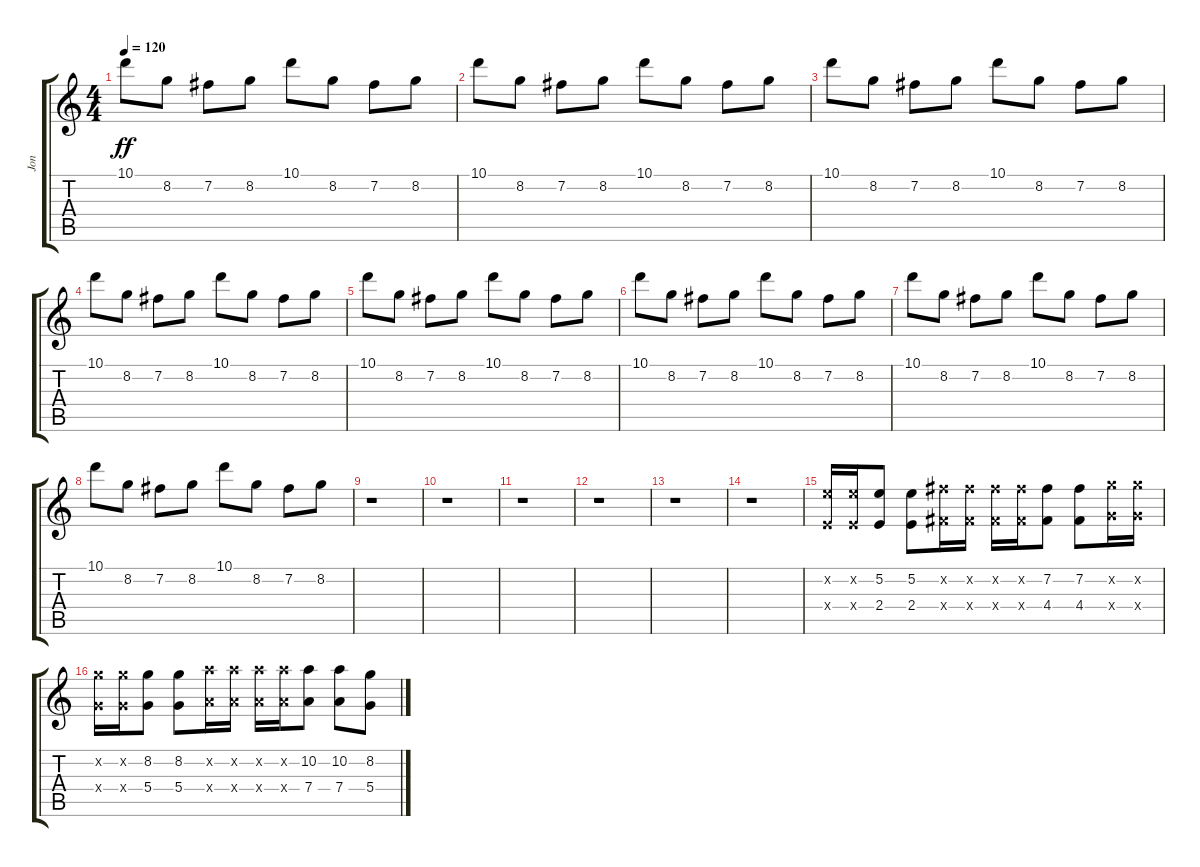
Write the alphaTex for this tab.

\track ("Jon" "Jon") {instrument overdrivenguitar}
\staff {score tabs}
\tuning (E4 B3 G3 D3 A2 E2) {hide}
\ts (4 4)
\tempo 120
\clef g2
\ks c
10.1.8{dy ff} 8.2.8 7.2.8 8.2.8 10.1.8 8.2.8 7.2.8 8.2.8 |
10.1.8 8.2.8 7.2.8 8.2.8 10.1.8 8.2.8 7.2.8 8.2.8 |
10.1.8 8.2.8 7.2.8 8.2.8 10.1.8 8.2.8 7.2.8 8.2.8 |
10.1.8 8.2.8 7.2.8 8.2.8 10.1.8 8.2.8 7.2.8 8.2.8 |
10.1.8 8.2.8 7.2.8 8.2.8 10.1.8 8.2.8 7.2.8 8.2.8 |
10.1.8 8.2.8 7.2.8 8.2.8 10.1.8 8.2.8 7.2.8 8.2.8 |
10.1.8 8.2.8 7.2.8 8.2.8 10.1.8 8.2.8 7.2.8 8.2.8 |
10.1.8 8.2.8 7.2.8 8.2.8 10.1.8 8.2.8 7.2.8 8.2.8 |
r.1 |
r.1 |
r.1 |
r.1 |
r.1 |
r.1 |
(5.2{x} 2.4{x}).16 (5.2{x} 2.4{x}).16 (5.2 2.4).8 (5.2 2.4).8 (7.2{x} 4.4{x}).16 (7.2{x} 4.4{x}).16 (7.2{x} 4.4{x}).16 (7.2{x} 4.4{x}).16 (7.2 4.4).8 (7.2 4.4).8 (8.2{x} 5.4{x}).16 (8.2{x} 5.4{x}).16 |
(8.2{x} 5.4{x}).16 (8.2{x} 5.4{x}).16 (8.2 5.4).8 (8.2 5.4).8 (10.2{x} 7.4{x}).16 (10.2{x} 7.4{x}).16 (10.2{x} 7.4{x}).16 (10.2{x} 7.4{x}).16 (10.2 7.4).8 (10.2 7.4).8 (8.2 5.4).8
